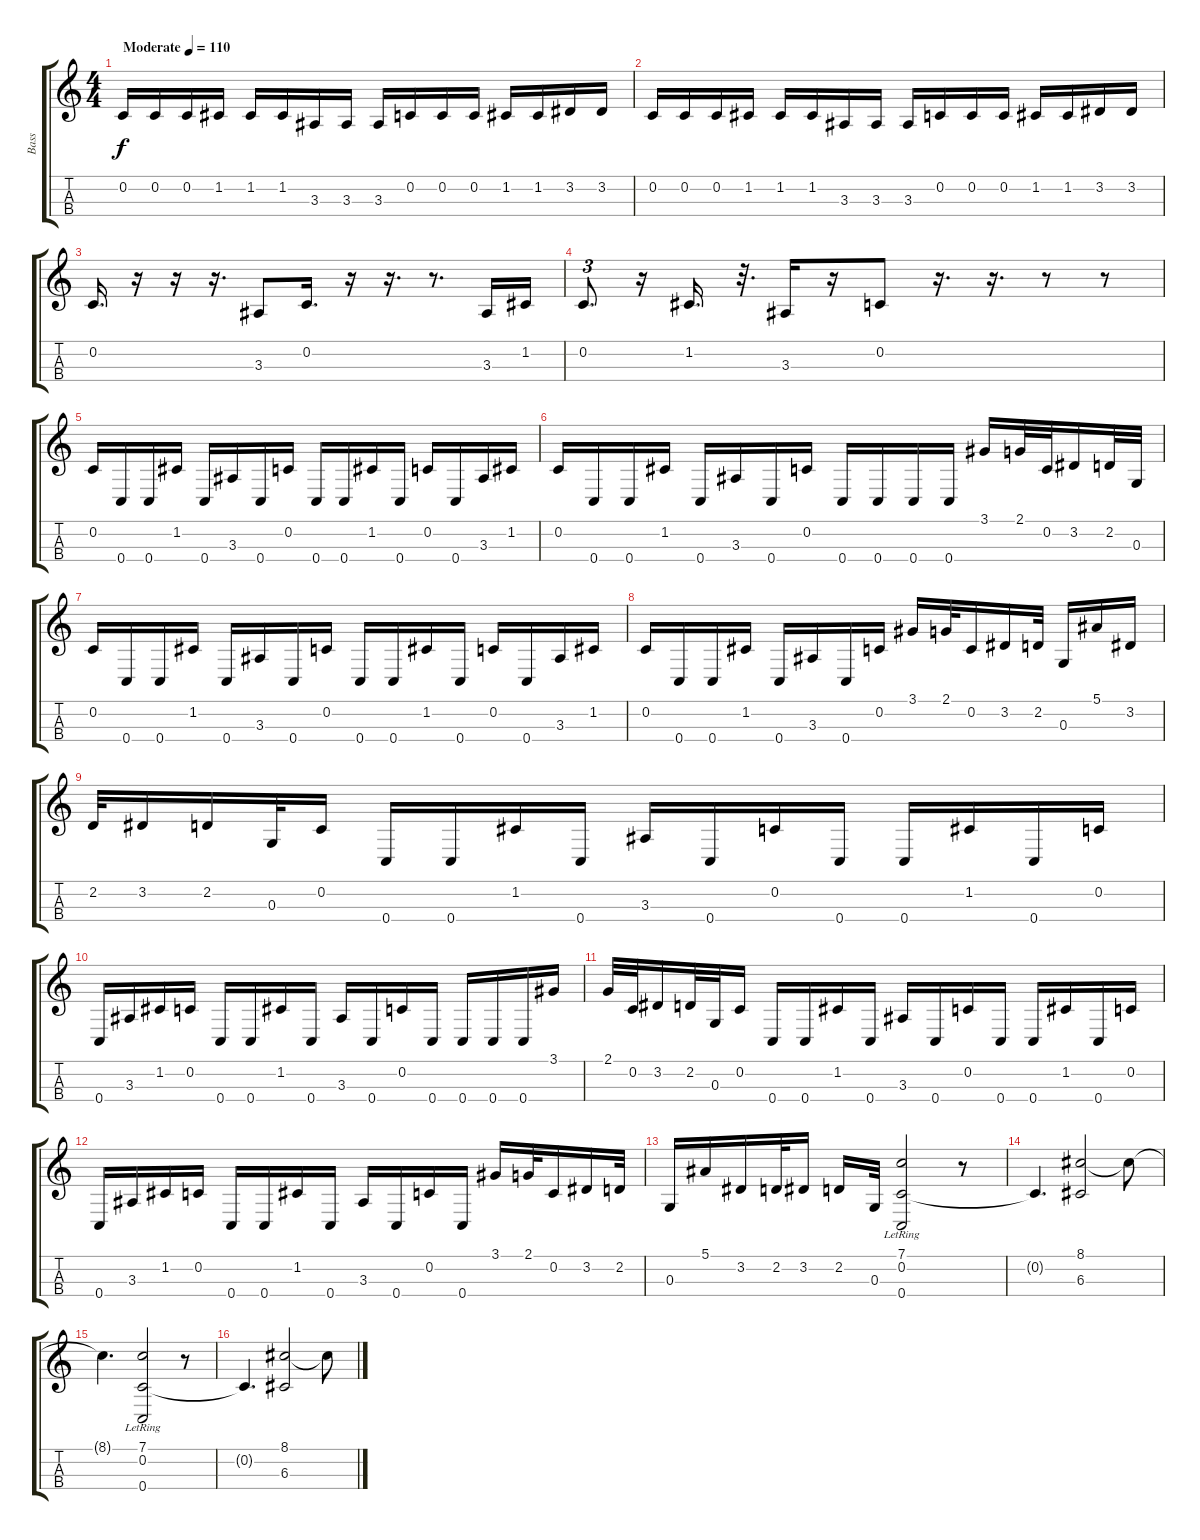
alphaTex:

\track ("Bass" "Bass") {instrument electricbassfinger}
\staff {score tabs}
\tuning (F3 C3 G2 C2) {hide}
\ts (4 4)
\tempo (110 "Moderate")
\clef g2
\ks c
0.2.16{dy f instrument electricbassfinger} 0.2.16 0.2.16 1.2.16 1.2.16 1.2.16 3.3.16 3.3.16 3.3.16 0.2.16 0.2.16 0.2.16 1.2.16 1.2.16 3.2.16 3.2.16 |
0.2.16 0.2.16 0.2.16 1.2.16 1.2.16 1.2.16 3.3.16 3.3.16 3.3.16 0.2.16 0.2.16 0.2.16 1.2.16 1.2.16 3.2.16 3.2.16 |
0.2.16{d} r.16 r.16 r.16{d} 3.3.8 0.2.16{d} r.16 r.16{d} r.8{d} 3.3.16 1.2.16 |
0.2.8{d tu (3 2)} r.16 1.2.16{d} r.32{d} 3.3.16 r.16 0.2.8 r.16{d} r.16{d} r.8 r.8 |
0.2.16 0.4.16 0.4.16 1.2.16 0.4.16 3.3.16 0.4.16 0.2.16 0.4.16 0.4.16 1.2.16 0.4.16 0.2.16 0.4.16 3.3.16 1.2.16 |
0.2.16 0.4.16 0.4.16 1.2.16 0.4.16 3.3.16 0.4.16 0.2.16 0.4.16 0.4.16 0.4.16 0.4.16 3.1.16 2.1.32 0.2.32 3.2.16 2.2.32 0.3.32 |
0.2.16 0.4.16 0.4.16 1.2.16 0.4.16 3.3.16 0.4.16 0.2.16 0.4.16 0.4.16 1.2.16 0.4.16 0.2.16 0.4.16 3.3.16 1.2.16 |
0.2.16 0.4.16 0.4.16 1.2.16 0.4.16 3.3.16 0.4.16 0.2.16 3.1.16 2.1.32 0.2.16 3.2.16 2.2.32 0.3.16 5.1.16 3.2.16 |
2.2.32 3.2.16 2.2.16 0.3.32 0.2.16 0.4.16 0.4.16 1.2.16 0.4.16 3.3.16 0.4.16 0.2.16 0.4.16 0.4.16 1.2.16 0.4.16 0.2.16 |
0.4.16 3.3.16 1.2.16 0.2.16 0.4.16 0.4.16 1.2.16 0.4.16 3.3.16 0.4.16 0.2.16 0.4.16 0.4.16 0.4.16 0.4.16 3.1.16 |
2.1.32 0.2.32 3.2.16 2.2.32 0.3.32 0.2.16 0.4.16 0.4.16 1.2.16 0.4.16 3.3.16 0.4.16 0.2.16 0.4.16 0.4.16 1.2.16 0.4.16 0.2.16 |
0.4.16 3.3.16 1.2.16 0.2.16 0.4.16 0.4.16 1.2.16 0.4.16 3.3.16 0.4.16 0.2.16 0.4.16 3.1.16 2.1.32 0.2.16 3.2.16 2.2.32 |
0.3.16 5.1.16 3.2.16 2.2.32 3.2.16 2.2.16 0.3.32 (7.1 0.2 0.4{lr}).2 r.8 |
0.2{t}.4{d} (8.1 6.3).2 8.1{t}.8 |
8.1{t}.4{d} (7.1 0.2 0.4{lr}).2 r.8 |
0.2{t}.4{d} (8.1 6.3).2 8.1{t}.8
